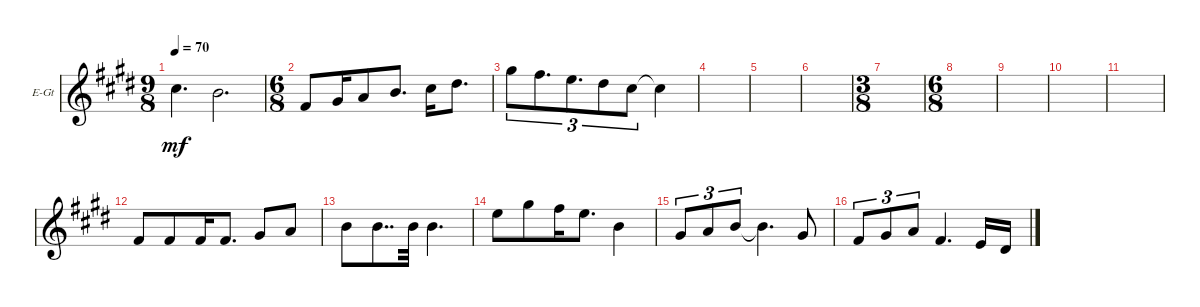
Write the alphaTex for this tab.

\defaultSystemsLayout 4
\bracketExtendMode groupsimilarinstruments
\firstSystemTrackNameOrientation horizontal
\otherSystemsTrackNameOrientation horizontal
\track ("Art's Voice" "E-Gt") {instrument electricguitarclean}
\staff {score}
\tuning (E4 B3 G3 D3 A2 E2)
\ts (9 8)
\tempo 70
\clef g2
\ks c#minor
2.2.4{d dy mf} 4.3.2{d} |
\ts (6 8)
4.4.8 6.4.16 7.4.8 0.2.8{d} 6.3.16 4.2.8{d} |
4.1.8{tu (3 2)} 2.1.8{d tu (3 2)} 0.1.8{d tu (3 2)} 4.2.8{tu (3 2)} 6.3.8{tu (3 2)} 6.3{t}.4 |
|
|
|
\ts (3 8)
|
\ts (6 8)
|
|
|
|
4.4.8 4.4.8 4.4.16 4.4.8{d} 6.4.8 7.4.8 |
0.2.8 0.2.8{dd} 0.2.32 0.2.4{d} |
0.1.8 4.1.8 2.1.16 0.1.8{d} 4.3.4 |
6.4.8{tu (3 2)} 7.4.8{tu (3 2)} 0.2.8{tu (3 2)} 0.2{t}.4{d} 1.3.8 |
4.4.8{tu (3 2)} 6.4.8{tu (3 2)} 7.4.8{tu (3 2)} 9.5.4{d} 7.5.16 6.5.16
